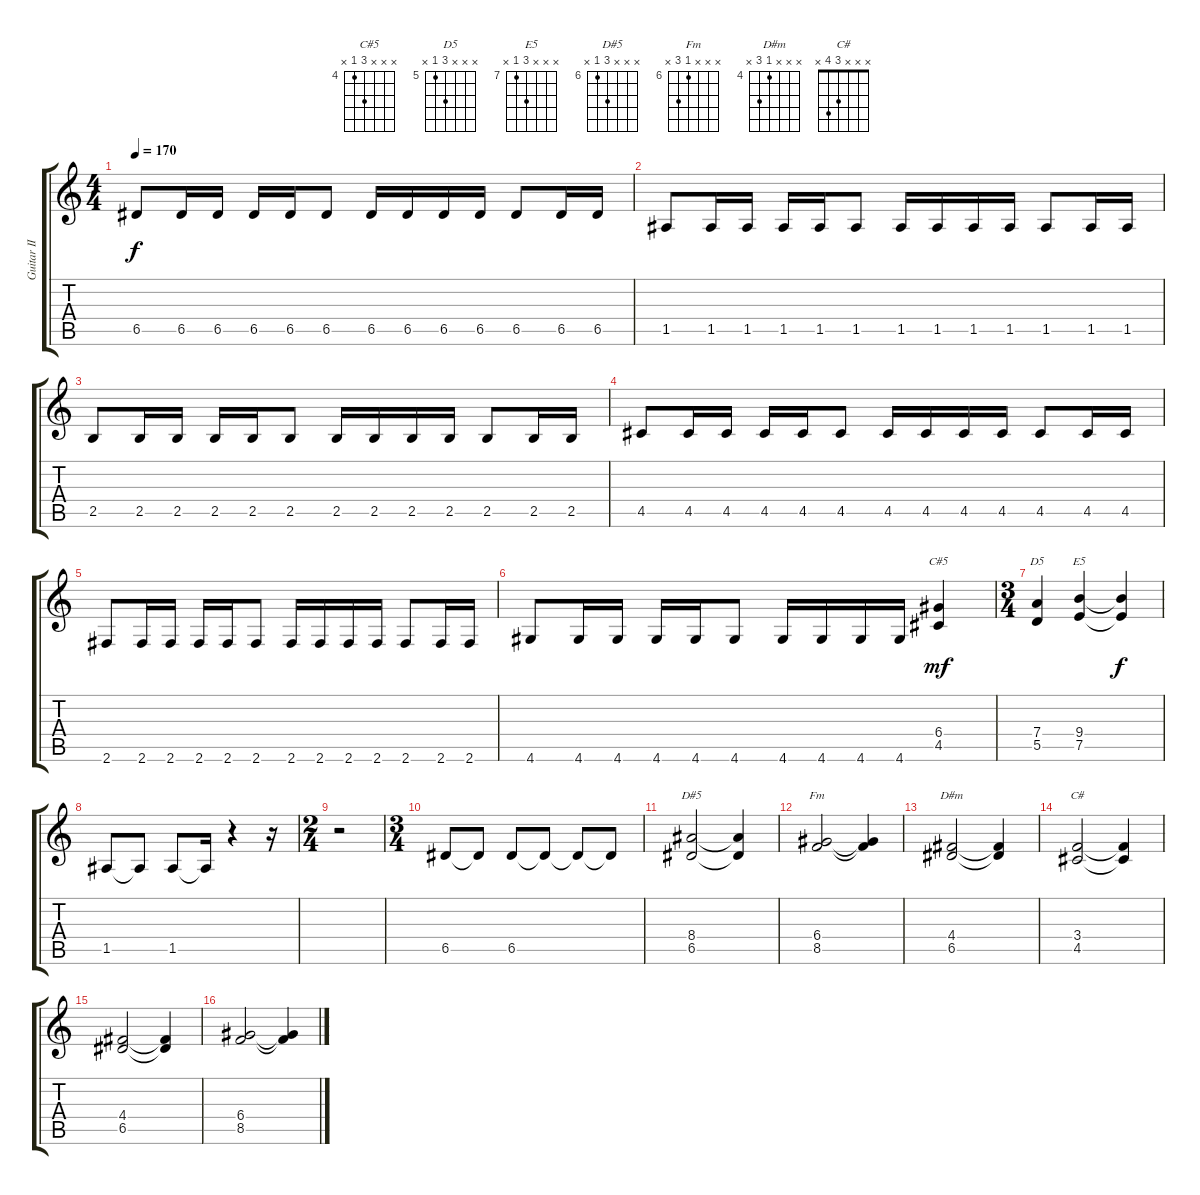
\track ("Guitar II" "Guitar II") {instrument distortionguitar}
\staff {score tabs}
\tuning (E4 B3 G3 D3 A2 E2) {hide}
\chord ("C#5" x x x 6 4 x) {firstfret 4}
\chord ("D5" x x x 7 5 x) {firstfret 5}
\chord ("E5" x x x 9 7 x) {firstfret 7}
\chord ("D#5" x x x 8 6 x) {firstfret 6}
\chord ("Fm" x x x 6 8 x) {firstfret 6}
\chord ("D#m" x x x 4 6 x) {firstfret 4}
\chord ("C#" x x x 3 4 x)
\ts (4 4)
\tempo 170
\clef g2
\ks c
6.5.8{dy f} 6.5.16 6.5.16 6.5.16 6.5.16 6.5.8 6.5.16 6.5.16 6.5.16 6.5.16 6.5.8 6.5.16 6.5.16 |
1.5.8 1.5.16 1.5.16 1.5.16 1.5.16 1.5.8 1.5.16 1.5.16 1.5.16 1.5.16 1.5.8 1.5.16 1.5.16 |
2.5.8 2.5.16 2.5.16 2.5.16 2.5.16 2.5.8 2.5.16 2.5.16 2.5.16 2.5.16 2.5.8 2.5.16 2.5.16 |
4.5.8 4.5.16 4.5.16 4.5.16 4.5.16 4.5.8 4.5.16 4.5.16 4.5.16 4.5.16 4.5.8 4.5.16 4.5.16 |
2.6.8 2.6.16 2.6.16 2.6.16 2.6.16 2.6.8 2.6.16 2.6.16 2.6.16 2.6.16 2.6.8 2.6.16 2.6.16 |
4.6.8 4.6.16 4.6.16 4.6.16 4.6.16 4.6.8 4.6.16 4.6.16 4.6.16 4.6.16 (6.4 4.5).4{ch "C#5" dy mf} |
\ts (3 4)
(7.4 5.5).4{ch "D5"} (9.4 7.5).4{ch "E5"} (9.4{t} 7.5{t}).4{dy f} |
1.5.8 1.5{t}.8 1.5.8 1.5{t}.16 r.4 r.16 |
\ts (2 4)
r.2 |
\ts (3 4)
6.5.8 6.5{t}.8 6.5.8 6.5{t}.8 6.5{t}.8 6.5{t}.8 |
(8.4 6.5).2{ch "D#5"} (8.4{t} 6.5{t}).4 |
(6.4 8.5).2{ch "Fm"} (6.4{t} 8.5{t}).4 |
(4.4 6.5).2{ch "D#m"} (4.4{t} 6.5{t}).4 |
(3.4 4.5).2{ch "C#"} (3.4{t} 4.5{t}).4 |
(4.4 6.5).2 (4.4{t} 6.5{t}).4 |
(6.4 8.5).2 (6.4{t} 8.5{t}).4
